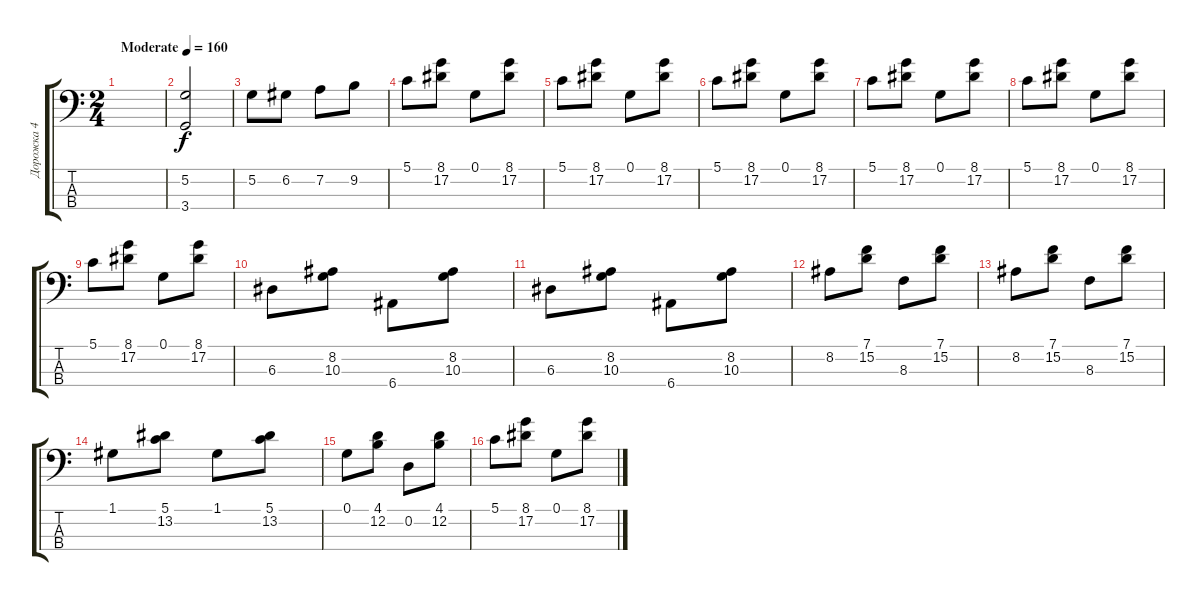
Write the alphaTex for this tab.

\track ("Дорожка 4" "Дорожка 4") {instrument electricguitarjazz}
\staff {score tabs}
\tuning (G2 D2 A1 E1) {hide}
\ts (2 4)
\tempo (160 "Moderate")
\clef f4
\ks c
|
(5.2 3.4).2 |
5.2.8 6.2.8 7.2.8 9.2.8 |
5.1.8 (8.1 17.2).8 0.1.8 (8.1 17.2).8 |
5.1.8 (8.1 17.2).8 0.1.8 (8.1 17.2).8 |
5.1.8 (8.1 17.2).8 0.1.8 (8.1 17.2).8 |
5.1.8 (8.1 17.2).8 0.1.8 (8.1 17.2).8 |
5.1.8 (8.1 17.2).8 0.1.8 (8.1 17.2).8 |
5.1.8 (8.1 17.2).8 0.1.8 (8.1 17.2).8 |
6.3.8 (8.2 10.3).8 6.4.8 (8.2 10.3).8 |
6.3.8 (8.2 10.3).8 6.4.8 (8.2 10.3).8 |
8.2.8 (7.1 15.2).8 8.3.8 (7.1 15.2).8 |
8.2.8 (7.1 15.2).8 8.3.8 (7.1 15.2).8 |
1.1.8 (5.1 13.2).8 1.1.8 (5.1 13.2).8 |
0.1.8 (4.1 12.2).8 0.2.8 (4.1 12.2).8 |
5.1.8 (8.1 17.2).8 0.1.8 (8.1 17.2).8
